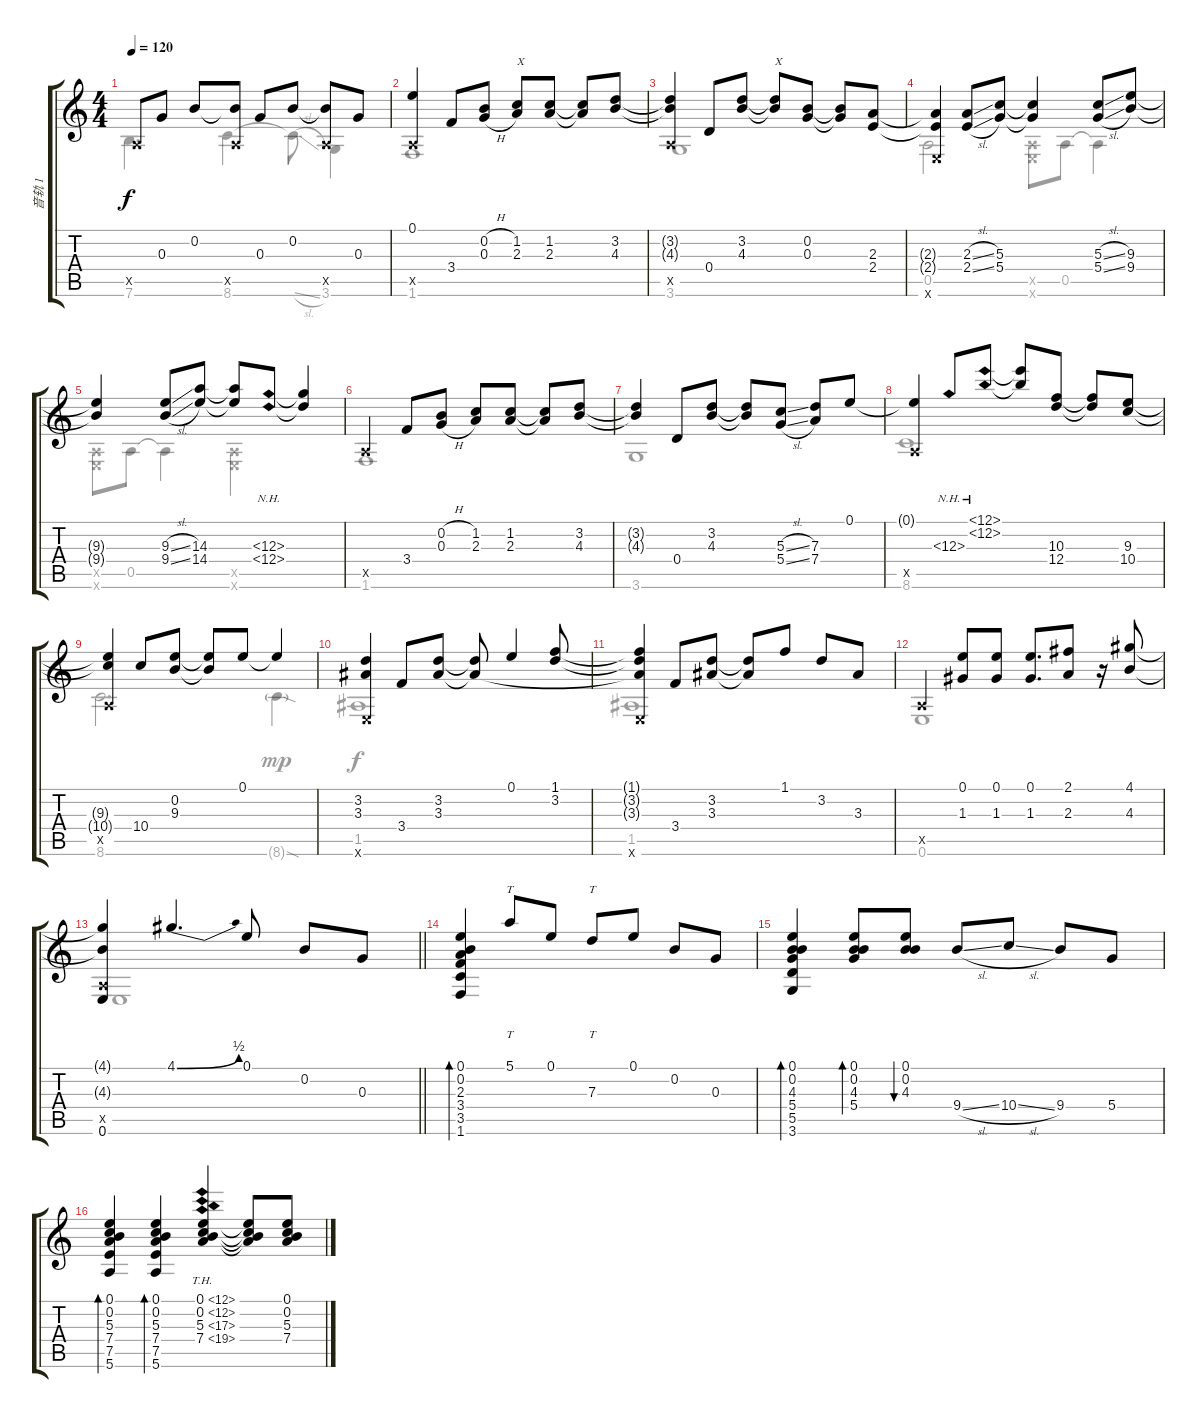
\track ("音轨 1" "音轨 1") {instrument acousticguitarsteel}
\staff {score tabs}
\tuning (E4 B3 G3 D3 A2 E2) {hide}
\voice
\ts (4 4)
\tempo 120
\clef g2
\ks c
0.5{x}.8{dy f} 0.3.8 0.2.8 (0.2{t} 0.5{x}).8 0.3.8 0.2.8 (0.2{t} 0.5{x}).8 0.3.8 |
(0.1 0.5{x}).4 3.4.8 (0.2{h} 0.3{h}).8 (1.2 2.3).8{txt "X"} (1.2 2.3).8 (1.2{t} 2.3{t}).8 (3.2 4.3).8 |
(3.2{t} 4.3{t} 0.5{x}).4 0.4.8 (3.2 4.3).8 (3.2{t} 4.3{t}).8{txt "X"} (0.2 0.3).8 (0.2{t} 0.3{t}).8 (2.3 2.4).8 |
(2.3{t} 2.4{t} 0.6{x}).4 (2.3{sl} 2.4{sl}).8 (5.3 5.4).8 (5.3{t} 5.4{t}).4 (5.3{sl} 5.4{sl}).8 (9.3 9.4).8 |
(9.3{t} 9.4{t}).4 (9.3{sl} 9.4{sl}).8 (14.3 14.4).8 (14.3{t} 14.4{t}).8 (12.3{nh} 12.4{nh}).8 (12.3{t} 12.4{t}).4 |
0.5{x}.4 3.4.8 (0.2{h} 0.3{h}).8 (1.2 2.3).8 (1.2 2.3).8 (1.2{t} 2.3{t}).8 (3.2 4.3).8 |
(3.2{t} 4.3{t}).4 0.4.8 (3.2 4.3).8 (3.2{t} 4.3{t}).8 (5.3{sl} 5.4{sl}).8 (7.3 7.4).8 0.1.8 |
(0.1{t} 0.5{x}).4 12.3{nh}.8 (12.1{nh} 12.2{nh}).8 (12.1{t} 12.2{t}).8 (10.3 12.4).8 (10.3{t} 12.4{t}).8 (9.3 10.4).8 |
(9.3{t} 10.4{t} 0.5{x}).4 10.4.8 (0.2 9.3).8 (0.2{t} 9.3{t}).8 0.1.8 0.1{t}.4 |
(3.2 3.3 0.6{x}).4 3.4.8 (3.2 3.3).8 (3.2{t} 3.3{t}).8 0.1.4 (1.1 3.2).8 |
(1.1{t} 3.2{t} 3.3{t} 0.6{x}).4 3.4.8 (3.2 3.3).8 (3.2{t} 3.3{t}).8 1.1.8 3.2.8 3.3.8 |
0.5{x}.4 (0.1 1.3).8 (0.1 1.3).8 (0.1 1.3).8{d} (2.1 2.3).8 r.16 (4.1 4.3).8 |
\barLineRight lightlight
(4.1{t} 4.3{t} 0.5{x} 0.6).4 4.1{be (bend 0 0 60 2)}.4{d} 0.1.8 0.2.8 0.3.8 |
(0.1 0.2 2.3 3.4 3.5 1.6).4{bd 60 beam Up} 5.1.8{tt beam Up} 0.1.8{beam Up} 7.3.8{tt beam Up} 0.1.8{beam Up} 0.2.8{beam Up} 0.3.8{beam Up} |
(0.1 0.2 4.3 5.4 5.5 3.6).4{bd 60 beam Up} (0.1 0.2 4.3 5.4).8{bd 30 beam Up} (0.1 0.2 4.3).8{bu 30 beam Up} 9.4{sl}.8{beam Up} 10.4{sl}.8{beam Up} 9.4.8{beam Up} 5.4.8{beam Up} |
(0.1 0.2 5.3 7.4 7.5 5.6).4{bd 30 beam Up} (0.1 0.2 5.3 7.4 7.5 5.6).4{bd 30 beam Up} (0.1{th 12} 0.2{th 12} 5.3{th 12} 7.4{th 12}).4{beam Up} (0.1{t} 0.2{t} 5.3{t} 7.4{t}).8{beam Up} (0.1 0.2 5.3 7.4).8
\voice
\clef g2
\ottava regular
\simile none
\ks c
7.6.4{d dy f} 8.6.4 8.6{sl t}.8 3.6.4 |
1.6.1 |
3.6.1 |
0.5.2 (0.5{x} 0.6{x}).8 0.5.8 0.5{t}.4 |
(0.5{x} 0.6{x}).8 0.5.8 0.5{t}.4 (0.5{x} 0.6{x}).2 |
1.6.1 |
3.6.1 |
8.6.1 |
8.6.2{d} 8.6{sod g}.4{dy mp} |
1.5.1{dy f} |
1.5.1 |
0.6.1 |
\barLineRight lightlight
0.6.1 |
|
|
